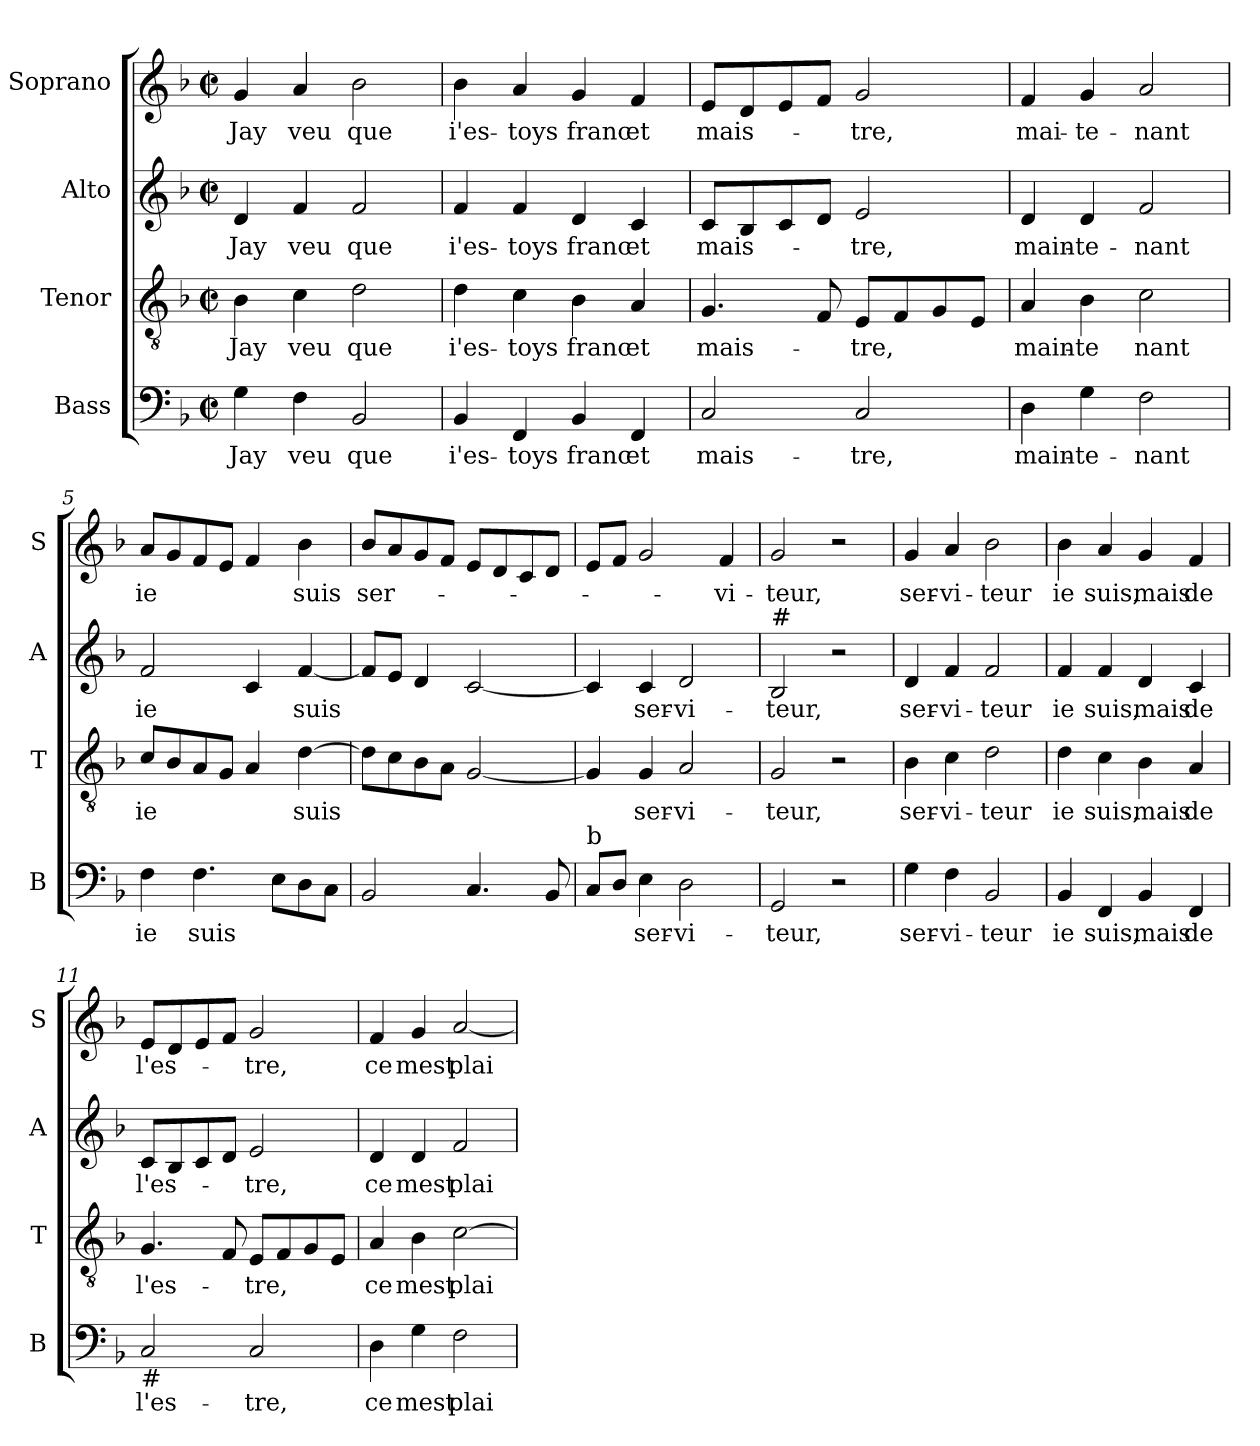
**kern	**text	**kern	**text	**kern	**text	**kern	**text
*part4	*part4	*part3	*part3	*part2	*part2	*part1	*part1
*staff4	*staff4	*staff3	*staff3	*staff2	*staff2	*staff1	*staff1
*I"Bass	*	*I"Tenor	*	*I"Alto	*	*I"Soprano	*
*I'B	*	*I'T	*	*I'A	*	*I'S	*
*clefF4	*	*clefGv2	*	*clefG2	*	*clefG2	*
*k[b-]	*	*k[b-]	*	*k[b-]	*	*k[b-]	*
*F:	*	*F:	*	*F:	*	*F:	*
*M2/2	*	*M2/2	*	*M2/2	*	*M2/2	*
*met(c|)	*	*met(c|)	*	*met(c|)	*	*met(c|)	*
=1	=1	=1	=1	=1	=1	=1	=1
!	!LO:LY:b	!	!LO:LY:b	!	!LO:LY:b	!	!LO:LY:b
4G\	Jay	4B-\	Jay	4d/	Jay	4g/	Jay
!	!LO:LY:b	!	!LO:LY:b	!	!LO:LY:b	!	!LO:LY:b
4F\	veu	4c\	veu	4f/	veu	4a/	veu
!	!LO:LY:b	!	!LO:LY:b	!	!LO:LY:b	!	!LO:LY:b
2BB-/	que	2d\	que	2f/	que	2b-\	que
=2	=2	=2	=2	=2	=2	=2	=2
!	!LO:LY:b	!	!LO:LY:b	!	!LO:LY:b	!	!LO:LY:b
4BB-/	i'es-	4d\	i'es-	4f/	i'es-	4b-\	i'es-
!	!LO:LY:b	!	!LO:LY:b	!	!LO:LY:b	!	!LO:LY:b
4FF/	-toys	4c\	-toys	4f/	-toys	4a/	-toys
!	!LO:LY:b	!	!LO:LY:b	!	!LO:LY:b	!	!LO:LY:b
4BB-/	franc	4B-\	franc	4d/	franc	4g/	franc
!	!LO:LY:b	!	!LO:LY:b	!	!LO:LY:b	!	!LO:LY:b
4FF/	et	4A/	et	4c/	et	4f/	et
=3	=3	=3	=3	=3	=3	=3	=3
!	!LO:LY:b	!	!LO:LY:b	!	!LO:LY:b	!	!LO:LY:b
2C/	mais-	4.G/	mais-	8c/L	mais-	8e/L	mais-
.	.	.	.	8B-/	.	8d/	.
.	.	.	.	8c/	.	8e/	.
.	.	8F/	.	8d/J	.	8f/J	.
!	!LO:LY:b	!	!LO:LY:b	!	!LO:LY:b	!	!LO:LY:b
2C/	-tre,	8E/L	-tre,	2e/	-tre,	2g/	-tre,
.	.	8F/	.	.	.	.	.
.	.	8G/	.	.	.	.	.
.	.	8E/J	.	.	.	.	.
=4	=4	=4	=4	=4	=4	=4	=4
!	!LO:LY:b	!	!LO:LY:b	!	!LO:LY:b	!	!LO:LY:b
4D\	main-	4A/	main-	4d/	main-	4f/	mai-
!	!LO:LY:b	!	!LO:LY:b	!	!LO:LY:b	!	!LO:LY:b
4G\	-te-	4B-\	-te	4d/	-te-	4g/	-te-
!	!LO:LY:b	!	!LO:LY:b	!	!LO:LY:b	!	!LO:LY:b
2F\	-nant	2c\	nant	2f/	-nant	2a/	-nant
!!LO:LB:g=z
=5	=5	=5	=5	=5	=5	=5	=5
!	!LO:LY:b	!	!LO:LY:b	!	!LO:LY:b	!	!LO:LY:b
4F\	ie	8c/L	ie	2f/	ie	8a/L	ie
.	.	8B-/	.	.	.	8g/	.
!	!LO:LY:b	!	!	!	!	!	!
4.F\	suis	8A/	.	.	.	8f/	.
.	.	8G/J	.	.	.	8e/J	.
.	.	4A/	.	4c/	.	4f/	.
8E\L	.	.	.	.	.	.	.
!	!	!	!LO:LY:b	!	!LO:LY:b	!	!LO:LY:b
8D\	.	[4d\	suis	[4f/	suis	4b-\	suis
8C\J	.	.	.	.	.	.	.
=6	=6	=6	=6	=6	=6	=6	=6
!	!	!	!	!	!	!	!LO:LY:b
2BB-/	.	8d\L]	.	8f/L]	.	8b-/L	ser-
.	.	8c\	.	8e/J	.	8a/	.
.	.	8B-\	.	4d/	.	8g/	.
.	.	8A\J	.	.	.	8f/J	.
4.C/	.	[2G/	.	[2c/	.	8e/L	.
.	.	.	.	.	.	8d/	.
.	.	.	.	.	.	8c/	.
8BB-/	.	.	.	.	.	8d/J	.
=7	=7	=7	=7	=7	=7	=7	=7
!LO:TX:a:t=b	!	!	!	!	!	!	!
8C/L	.	4G/]	.	4c/]	.	8e/L	.
8D/J	.	.	.	.	.	8f/J	.
!	!LO:LY:b	!	!LO:LY:b	!	!LO:LY:b	!	!
4E\	ser-	4G/	ser-	4c/	ser-	2g/	.
!	!LO:LY:b	!	!LO:LY:b	!	!LO:LY:b	!	!
2D\	-vi-	2A/	-vi-	2d/	-vi-	.	.
!	!	!	!	!	!	!	!LO:LY:b
.	.	.	.	.	.	4f/	-vi-
=8	=8	=8	=8	=8	=8	=8	=8
!	!	!	!	!LO:TX:a:t=#	!	!	!
!	!LO:LY:b	!	!LO:LY:b	!	!LO:LY:b	!	!LO:LY:b
2GG/	-teur,	2G/	-teur,	2B-/	-teur,	2g/	-teur,
2r	.	2r	.	2r	.	2r	.
=9	=9	=9	=9	=9	=9	=9	=9
!	!LO:LY:b	!	!LO:LY:b	!	!LO:LY:b	!	!LO:LY:b
4G\	ser-	4B-\	ser-	4d/	ser-	4g/	ser-
!	!LO:LY:b	!	!LO:LY:b	!	!LO:LY:b	!	!LO:LY:b
4F\	-vi-	4c\	-vi-	4f/	-vi-	4a/	-vi-
!	!LO:LY:b	!	!LO:LY:b	!	!LO:LY:b	!	!LO:LY:b
2BB-/	-teur	2d\	-teur	2f/	-teur	2b-\	-teur
!!LO:PB:g=z
=10	=10	=10	=10	=10	=10	=10	=10
!	!LO:LY:b	!	!LO:LY:b	!	!LO:LY:b	!	!LO:LY:b
4BB-/	ie	4d\	ie	4f/	ie	4b-\	ie
!	!LO:LY:b	!	!LO:LY:b	!	!LO:LY:b	!	!LO:LY:b
4FF/	suis,	4c\	suis,	4f/	suis,	4a/	suis,
!	!LO:LY:b	!	!LO:LY:b	!	!LO:LY:b	!	!LO:LY:b
4BB-/	mais	4B-\	mais	4d/	mais	4g/	mais
!	!LO:LY:b	!	!LO:LY:b	!	!LO:LY:b	!	!LO:LY:b
4FF/	de	4A/	de	4c/	de	4f/	de
=11	=11	=11	=11	=11	=11	=11	=11
!LO:TX:b:t=#	!	!	!	!	!	!	!
!	!LO:LY:b	!	!LO:LY:b	!	!LO:LY:b	!	!LO:LY:b
2C/	l'es-	4.G/	l'es-	8c/L	l'es-	8e/L	l'es-
.	.	.	.	8B-/	.	8d/	.
.	.	.	.	8c/	.	8e/	.
.	.	8F/	.	8d/J	.	8f/J	.
!	!LO:LY:b	!	!LO:LY:b	!	!LO:LY:b	!	!LO:LY:b
2C/	-tre,	8E/L	-tre,	2e/	-tre,	2g/	-tre,
.	.	8F/	.	.	.	.	.
.	.	8G/	.	.	.	.	.
.	.	8E/J	.	.	.	.	.
=12	=12	=12	=12	=12	=12	=12	=12
!	!LO:LY:b	!	!LO:LY:b	!	!LO:LY:b	!	!LO:LY:b
4D\	ce	4A/	ce	4d/	ce	4f/	ce
!	!LO:LY:b	!	!LO:LY:b	!	!LO:LY:b	!	!LO:LY:b
4G\	mest	4B-\	mest	4d/	mest	4g/	mest
!	!LO:LY:b	!	!LO:LY:b	!	!LO:LY:b	!	!LO:LY:b
2F\	plai-	[2c\	plai	2f/	plai-	[2a/	plai-
=	=	=	=	=	=	=	=
*-	*-	*-	*-	*-	*-	*-	*-
